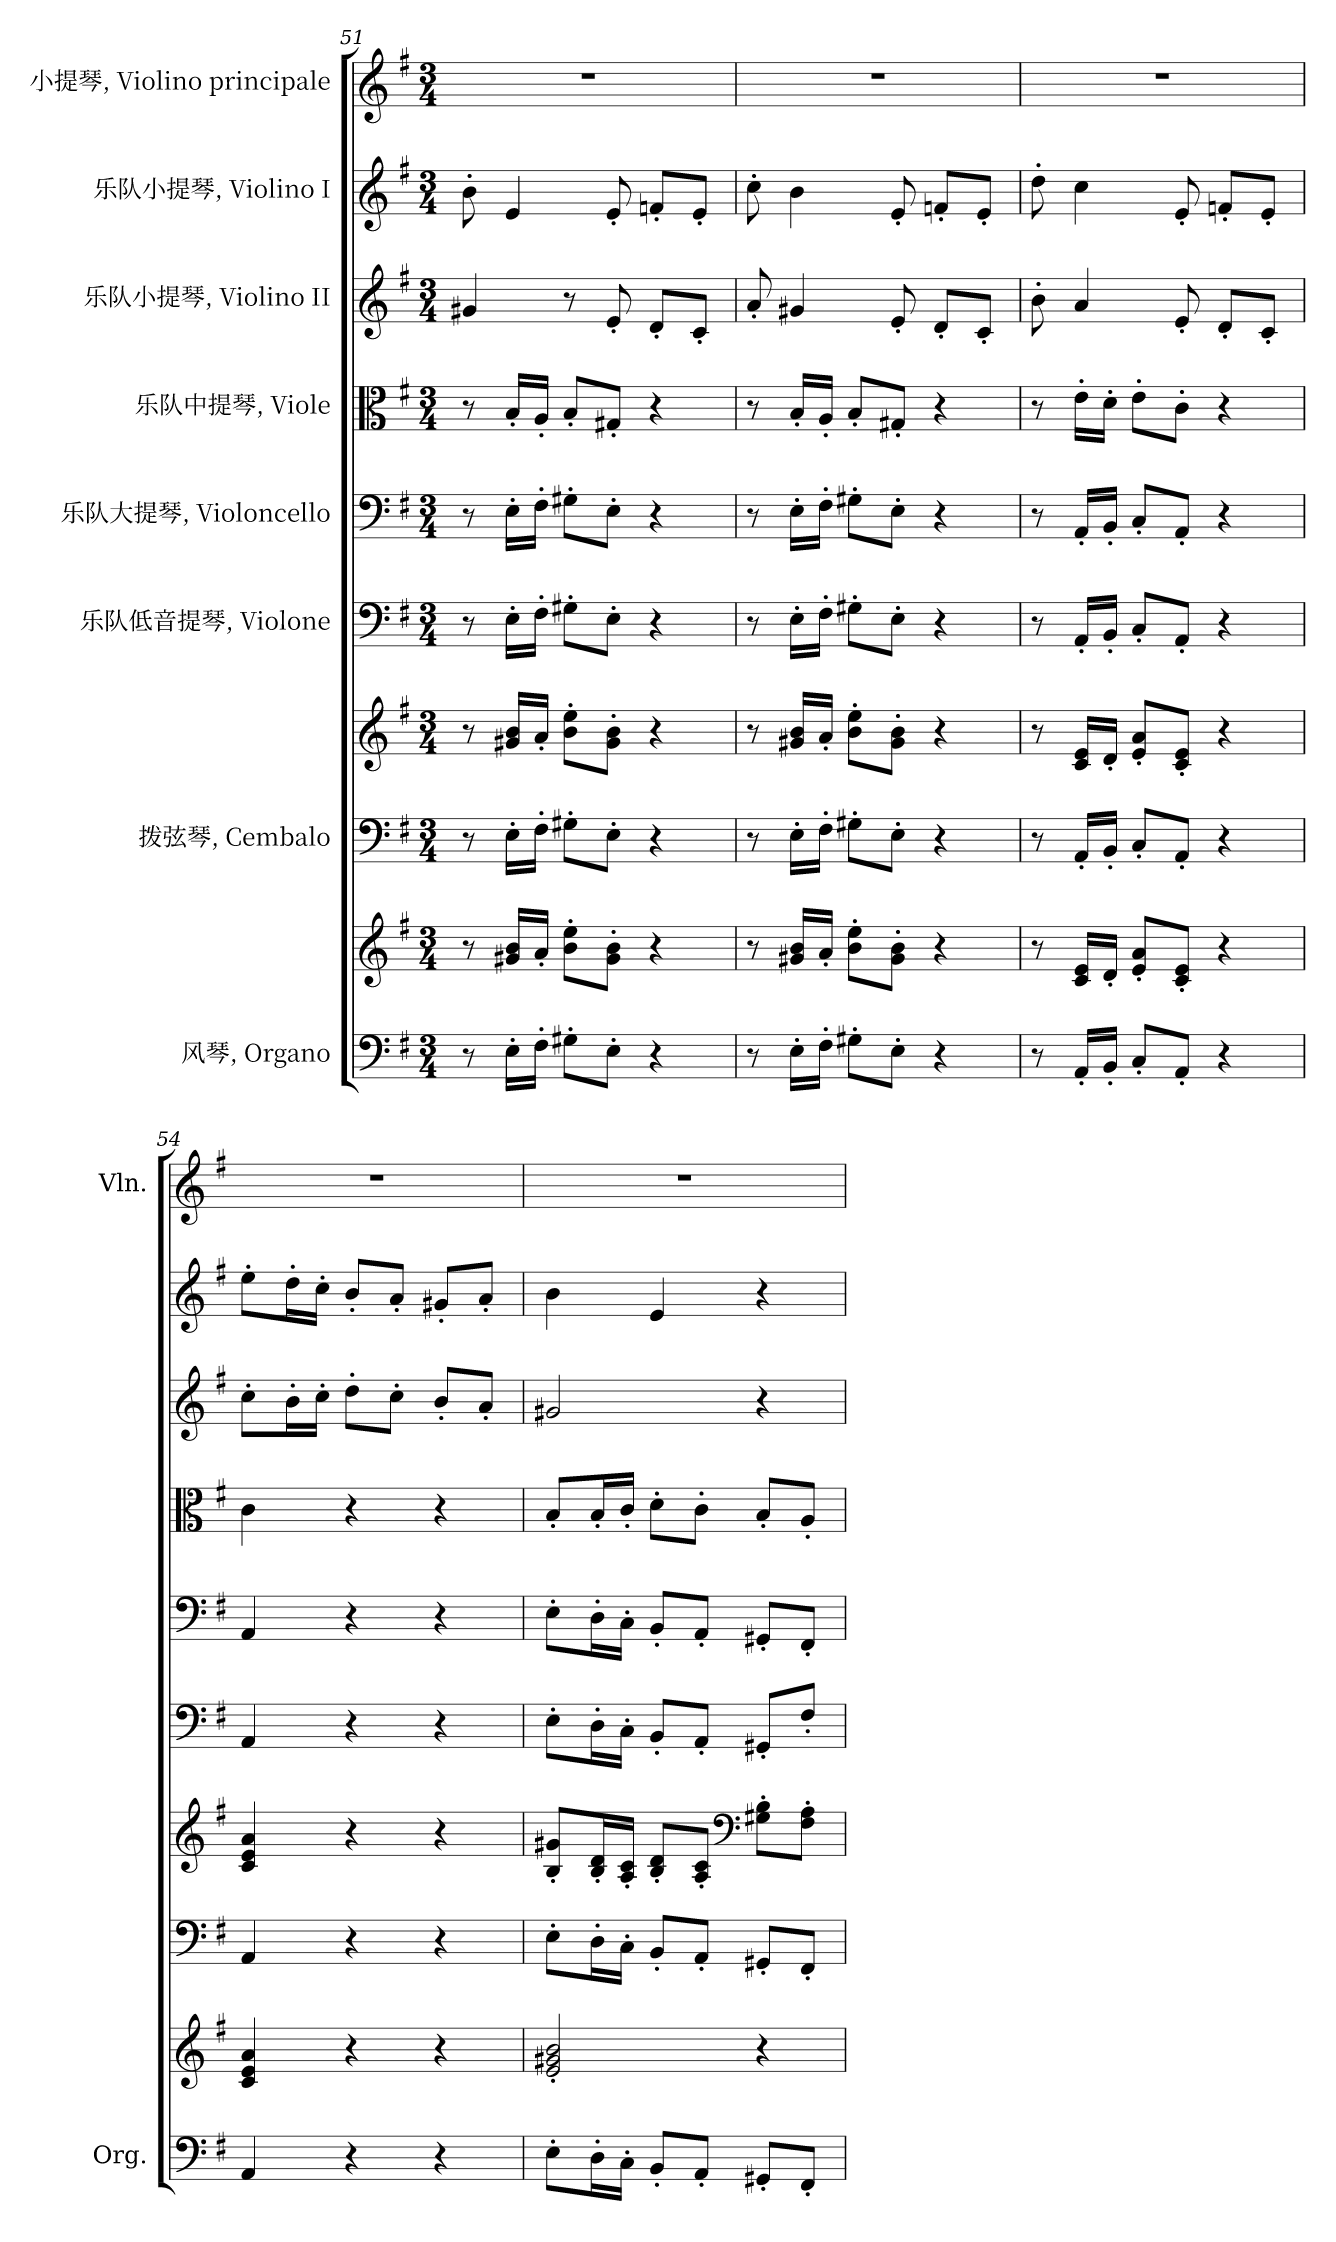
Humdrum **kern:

**kern	**kern	**kern	**kern	**kern	**kern	**kern	**kern	**kern	**kern
*part8	*part8	*part7	*part7	*part6	*part5	*part4	*part3	*part2	*part1
*staff10	*staff9	*staff8	*staff7	*staff6	*staff5	*staff4	*staff3	*staff2	*staff1
*I"风琴, Organo	*	*I"拨弦琴, Cembalo	*	*I"乐队低音提琴, Violone	*I"乐队大提琴, Violoncello	*I"乐队中提琴, Viole	*I"乐队小提琴, Violino II	*I"乐队小提琴, Violino I	*I"小提琴, Violino principale
*I'Org.	*	*	*	*	*	*	*	*	*I'Vln.
!!LO:PB:g=z
*clefF4	*clefG2	*clefF4	*clefG2	*clefF4	*clefF4	*clefC3	*clefG2	*clefG2	*clefG2
*	*	*	*	*ITrd7c12	*	*	*	*	*
*k[f#]	*k[f#]	*k[f#]	*k[f#]	*k[f#]	*k[f#]	*k[f#]	*k[f#]	*k[f#]	*k[f#]
*M3/4	*M3/4	*M3/4	*M3/4	*M3/4	*M3/4	*M3/4	*M3/4	*M3/4	*M3/4
=51	=51	=51	=51	=51	=51	=51	=51	=51	=51
8r	8r	8r	8r	8r	8r	8r	4g#X/	8b'\	2.r
16E'\LL	16g#X/ 16b/LL	16E'\LL	16g#X/ 16b/LL	16EE'\LL	16E'\LL	16B'/LL	.	4e/	.
16F#'\JJ	16a'/JJ	16F#'\JJ	16a'/JJ	16FF#'\JJ	16F#'\JJ	16A'/JJ	.	.	.
8G#X'\L	8b\' 8ee\'L	8G#X'\L	8b\' 8ee\'L	8GG#X'\L	8G#X'\L	8B'/L	8r	.	.
8E'\J	8g#\' 8b\'J	8E'\J	8g#\' 8b\'J	8EE'\J	8E'\J	8G#X'/J	8e'/	8e'/	.
4r	4r	4r	4r	4r	4r	4r	8d'/L	8fn'/L	.
.	.	.	.	.	.	.	8c'/J	8e'/J	.
=52	=52	=52	=52	=52	=52	=52	=52	=52	=52
8r	8r	8r	8r	8r	8r	8r	8a'/	8cc'\	2.r
16E'\LL	16g#X/ 16b/LL	16E'\LL	16g#X/ 16b/LL	16EE'\LL	16E'\LL	16B'/LL	4g#X/	4b\	.
16F#'\JJ	16a'/JJ	16F#'\JJ	16a'/JJ	16FF#'\JJ	16F#'\JJ	16A'/JJ	.	.	.
8G#X'\L	8b\' 8ee\'L	8G#X'\L	8b\' 8ee\'L	8GG#X'\L	8G#X'\L	8B'/L	.	.	.
8E'\J	8g#\' 8b\'J	8E'\J	8g#\' 8b\'J	8EE'\J	8E'\J	8G#X'/J	8e'/	8e'/	.
4r	4r	4r	4r	4r	4r	4r	8d'/L	8fn'/L	.
.	.	.	.	.	.	.	8c'/J	8e'/J	.
=53	=53	=53	=53	=53	=53	=53	=53	=53	=53
8r	8r	8r	8r	8r	8r	8r	8b'\	8dd'\	2.r
16AA'/LL	16c/ 16e/LL	16AA'/LL	16c/ 16e/LL	16AAA'/LL	16AA'/LL	16e'\LL	4a/	4cc\	.
16BB'/JJ	16d'/JJ	16BB'/JJ	16d'/JJ	16BBB'/JJ	16BB'/JJ	16d'\JJ	.	.	.
8C'/L	8e/' 8a/'L	8C'/L	8e/' 8a/'L	8CC'/L	8C'/L	8e'\L	.	.	.
8AA'/J	8c/' 8e/'J	8AA'/J	8c/' 8e/'J	8AAA'/J	8AA'/J	8c'\J	8e'/	8e'/	.
4r	4r	4r	4r	4r	4r	4r	8d'/L	8fn'/L	.
.	.	.	.	.	.	.	8c'/J	8e'/J	.
=54	=54	=54	=54	=54	=54	=54	=54	=54	=54
4AA/	4c/ 4e/ 4a/	4AA/	4c/ 4e/ 4a/	4AAA/	4AA/	4c\	8cc'\L	8ee'\L	2.r
.	.	.	.	.	.	.	16b'\L	16dd'\L	.
.	.	.	.	.	.	.	16cc'\JJ	16cc'\JJ	.
4r	4r	4r	4r	4r	4r	4r	8dd'\L	8b'/L	.
.	.	.	.	.	.	.	8cc'\J	8a'/J	.
4r	4r	4r	4r	4r	4r	4r	8b'/L	8g#X'/L	.
.	.	.	.	.	.	.	8a'/J	8a'/J	.
!!LO:PB:g=z
=55	=55	=55	=55	=55	=55	=55	=55	=55	=55
8E'\L	2e/' 2g#X/' 2b/'	8E'\L	8B/' 8g#X/'L	8EE'\L	8E'\L	8B'/L	2g#X/	4b\	2.r
16D'\L	.	16D'\L	16B/' 16d/'L	16DD'\L	16D'\L	16B'/L	.	.	.
16C'\JJ	.	16C'\JJ	16A/' 16c/'JJ	16CC'\JJ	16C'\JJ	16c'/JJ	.	.	.
8BB'/L	.	8BB'/L	8B/' 8d/'L	8BBB'/L	8BB'/L	8d'\L	.	4e/	.
8AA'/J	.	8AA'/J	8A/' 8c/'J	8AAA'/J	8AA'/J	8c'\J	.	.	.
*	*	*	*clefF4	*	*	*	*	*	*
8GG#X'/L	4r	8GG#X'/L	8G#X\' 8B\'L	8GGG#X'/L	8GG#X'/L	8B'/L	4r	4r	.
8FF#'/J	.	8FF#'/J	8F#\' 8A\'J	8FF#'/J	8FF#'/J	8A'/J	.	.	.
=	=	=	=	=	=	=	=	=	=
*-	*-	*-	*-	*-	*-	*-	*-	*-	*-
